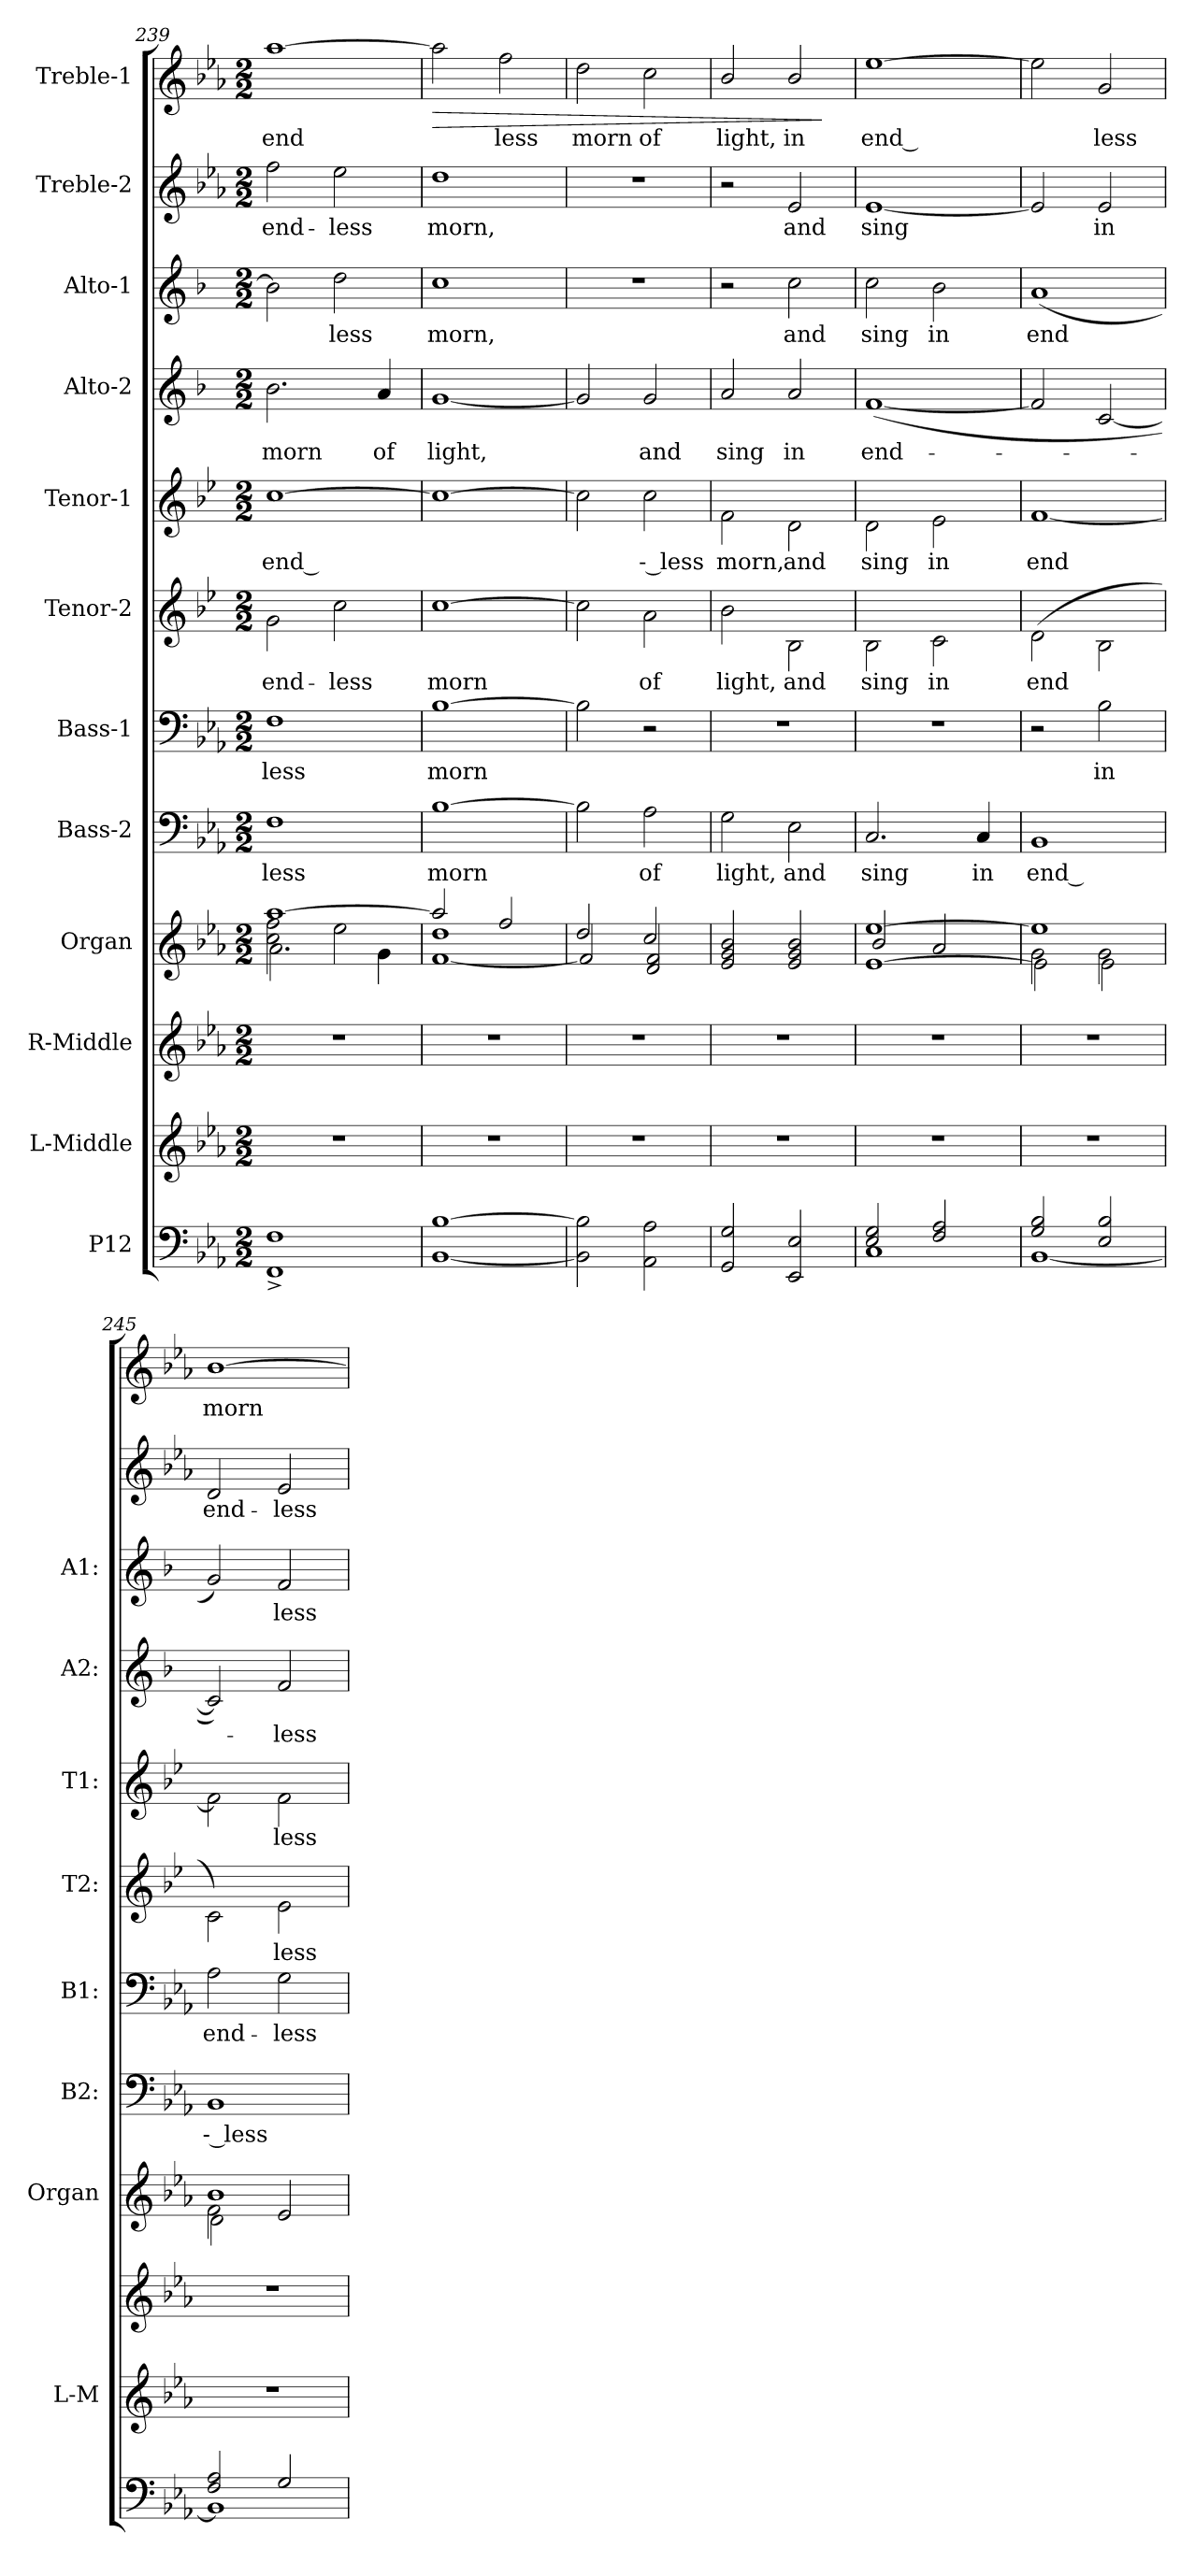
**kern	**kern	**kern	**kern	**kern	**text	**kern	**text	**kern	**text	**kern	**text	**kern	**text	**kern	**text	**kern	**text	**kern	**text	**dynam
*part12	*part11	*part10	*part9	*part8	*part8	*part7	*part7	*part6	*part6	*part5	*part5	*part4	*part4	*part3	*part3	*part2	*part2	*part1	*part1	*part1
*staff12	*staff11	*staff10	*staff9	*staff8	*staff8	*staff7	*staff7	*staff6	*staff6	*staff5	*staff5	*staff4	*staff4	*staff3	*staff3	*staff2	*staff2	*staff1	*staff1	*staff1
*I"P12	*I"L-Middle	*I"R-Middle	*I"Organ	*I"Bass-2	*	*I"Bass-1	*	*I"Tenor-2	*	*I"Tenor-1	*	*I"Alto-2	*	*I"Alto-1	*	*I"Treble-2	*	*I"Treble-1	*	*
*	*I'L-M	*	*I'Organ	*I'B2:	*	*I'B1:	*	*I'T2:	*	*I'T1:	*	*I'A2:	*	*I'A1:	*	*	*	*	*	*
*clefF4	*clefG2	*clefG2	*clefG2	*clefF4	*	*clefF4	*	*clefG2	*	*clefG2	*	*clefG2	*	*clefG2	*	*clefG2	*	*clefG2	*	*
*	*	*	*	*	*	*	*	*ITrd4c7	*	*ITrd4c7	*	*ITrd1c2	*	*ITrd1c2	*	*ITrd-7c-12	*	*ITrd-7c-12	*	*
*k[b-e-a-]	*k[b-e-a-]	*k[b-e-a-]	*k[b-e-a-]	*k[b-e-a-]	*	*k[b-e-a-]	*	*k[b-e-a-]	*	*k[b-e-a-]	*	*k[b-e-a-]	*	*k[b-e-a-]	*	*k[b-e-a-]	*	*k[b-e-a-]	*	*
*E-:	*E-:	*E-:	*E-:	*E-:	*	*E-:	*	*E-:	*	*E-:	*	*E-:	*	*E-:	*	*E-:	*	*E-:	*	*
*M2/2	*M2/2	*M2/2	*M2/2	*M2/2	*	*M2/2	*	*M2/2	*	*M2/2	*	*M2/2	*	*M2/2	*	*M2/2	*	*M2/2	*	*
=239	=239	=239	=239	=239	=239	=239	=239	=239	=239	=239	=239	=239	=239	=239	=239	=239	=239	=239	=239	=239
*	*	*	*^	*	*	*	*	*	*	*	*	*	*	*	*	*	*	*	*	*
*	*	*	*	*^	*	*	*	*	*	*	*	*	*	*	*	*	*	*	*	*	*
!	!	!	!	!	!	!	!LO:LY:b	!	!LO:LY:b	!	!LO:LY:b	!	!LO:LY:b	!	!LO:LY:b	!	!	!	!LO:LY:b	!	!LO:LY:b	!
1FF^ 1F^	1r	1r	2cc\ 2ff\	2.a-\	[1aa-	1F	-less	1F	-less	2c\	end-	[1f	end --	2.a-\	morn	2a-\]	.	2fff\	end-	[1aaa-	end-	.
!	!	!	!	!	!	!	!	!	!	!	!LO:LY:b	!	!	!	!	!	!LO:LY:b	!	!LO:LY:b	!	!	!
.	.	.	2ee-\	.	.	.	.	.	.	2f\	-less	.	.	.	.	2cc\	less	2eee-\	-less	.	.	.
!	!	!	!	!	!	!	!	!	!	!	!	!	!	!	!LO:LY:b	!	!	!	!	!	!	!
.	.	.	.	4g\	.	.	.	.	.	.	.	.	.	4g/	of	.	.	.	.	.	.	.
*	*	*	*	*v	*v	*	*	*	*	*	*	*	*	*	*	*	*	*	*	*	*	*
=240	=240	=240	=240	=240	=240	=240	=240	=240	=240	=240	=240	=240	=240	=240	=240	=240	=240	=240	=240	=240	=240
!	!	!	!	!	!	!LO:LY:b	!	!LO:LY:b	!	!LO:LY:b	!	!	!	!LO:LY:b	!	!LO:LY:b	!	!LO:LY:b	!	!LO:LY:b	!LO:HP:b
[1BB- [1B-	1r	1r	2aa-/]	[1f 1dd	[1B-	morn	[1B-	morn	[1f	morn	1f_	.	[1f	light,	1b-	morn,	1ddd	morn,	2aaa-\]	--	>
!	!	!	!	!	!	!	!	!	!	!	!	!	!	!	!	!	!	!	!	!LO:LY:b	!
.	.	.	2ff/	.	.	.	.	.	.	.	.	.	.	.	.	.	.	.	2fff\	- less	.
=241	=241	=241	=241	=241	=241	=241	=241	=241	=241	=241	=241	=241	=241	=241	=241	=241	=241	=241	=241	=241	=241
!	!	!	!	!	!	!	!	!	!	!	!	!	!	!	!	!	!	!	!	!LO:LY:b	!
2BB-\] 2B-\]	1r	1r	2dd/	2f/]	2B-\]	.	2B-\]	.	2f\]	.	2f\]	.	2f/]	.	1r	.	1r	.	2ddd\	morn	.
!	!	!	!	!	!	!LO:LY:b	!	!	!	!LO:LY:b	!	!LO:LY:b	!	!LO:LY:b	!	!	!	!	!	!LO:LY:b	!
2AA-\ 2A-\	.	.	2cc/	2d/ 2f/	2A-\	of	2r	.	2d\	of	2f\	-- less	2f/	and	.	.	.	.	2ccc\	of	.
!!LO:PB:g=z
=242	=242	=242	=242	=242	=242	=242	=242	=242	=242	=242	=242	=242	=242	=242	=242	=242	=242	=242	=242	=242	=242
!	!	!	!	!	!	!LO:LY:b	!	!	!	!LO:LY:b	!	!LO:LY:b	!	!LO:LY:b	!	!	!	!	!	!LO:LY:b	!
*	*	*	*v	*v	*	*	*	*	*	*	*	*	*	*	*	*	*	*	*	*	*
2GG/ 2G/	1r	1r	2e-/ 2g/ 2b-/	2G\	light,	1r	.	2e-\	light,	2B-\	morn,	2g/	sing	2r	.	2r	.	2bb-/	light,	.
!	!	!	!	!	!LO:LY:b	!	!	!	!LO:LY:b	!	!LO:LY:b	!	!LO:LY:b	!	!LO:LY:b	!	!LO:LY:b	!	!LO:LY:b	!
2EE-/ 2E-/	.	.	2e-/ 2g/ 2b-/	2E-\	and	.	.	2E-\	and	2G\	and	2g/	in	2b-\	and	2ee-/	and	2bb-/	in	.
.	.	.	.	.	.	.	.	.	.	.	.	.	.	.	.	.	.	.	.	]
=243	=243	=243	=243	=243	=243	=243	=243	=243	=243	=243	=243	=243	=243	=243	=243	=243	=243	=243	=243	=243
*^	*	*	*^	*	*	*	*	*	*	*	*	*	*	*	*	*	*	*	*	*
*	*	*	*	*	*^	*	*	*	*	*	*	*	*	*	*	*	*	*	*	*	*	*
!	!	!	!	!	!	!	!	!LO:LY:b	!	!	!	!LO:LY:b	!	!LO:LY:b	!	!LO:LY:b	!	!LO:LY:b	!	!LO:LY:b	!	!LO:LY:b	!
2E-/ 2G/	1C	1r	1r	[1ee-	2b-/	[1e-	2.C/	sing	1r	.	2E-\	sing	2G\	sing	(>[1e-	end-	2b-\	sing	[1ee-	sing	[1eee-	end --	.
!	!	!	!	!	!	!	!	!	!	!	!	!LO:LY:b	!	!LO:LY:b	!	!	!	!LO:LY:b	!	!	!	!	!
2F/ 2A-/	.	.	.	.	2a-/	.	.	.	.	.	2F\	in	2A-\	in	.	.	2a-\	in	.	.	.	.	.
!	!	!	!	!	!	!	!	!LO:LY:b	!	!	!	!	!	!	!	!	!	!	!	!	!	!	!
.	.	.	.	.	.	.	4C/	in	.	.	.	.	.	.	.	.	.	.	.	.	.	.	.
=244	=244	=244	=244	=244	=244	=244	=244	=244	=244	=244	=244	=244	=244	=244	=244	=244	=244	=244	=244	=244	=244	=244	=244
!	!	!	!	!	!	!	!	!LO:LY:b	!	!	!	!LO:LY:b	!	!LO:LY:b	!	!	!	!LO:LY:b	!	!	!	!	!
2G/ 2B-/	[1BB-	1r	1r	1ee-]	2g\	2e-\]	1BB-	end --	2r	.	(>2G\	end-	[1B-	end-	2e-/]	.	(<1g	end-	2ee-/]	.	2eee-\]	.	.
!	!	!	!	!	!	!	!	!	!	!LO:LY:b	!	!LO:LY:b	!	!	!	!	!	!	!	!LO:LY:b	!	!LO:LY:b	!
2E-/ 2B-/	.	.	.	.	2g\	2e-\	.	.	2B-\	in	2E-\	--	.	.	[2B-/	.	.	.	2ee-/	in	2gg/	- less	.
=245	=245	=245	=245	=245	=245	=245	=245	=245	=245	=245	=245	=245	=245	=245	=245	=245	=245	=245	=245	=245	=245	=245	=245
!	!	!	!	!	!	!	!	!LO:LY:b	!	!LO:LY:b	!	!LO:LY:b	!	!LO:LY:b	!	!	!	!LO:LY:b	!	!LO:LY:b	!	!LO:LY:b	!
2F/ 2A-/	1BB-]	1r	1r	1b-	2f\	2d\	1BB-	-- less	2A-\	end-	2F\)	-	2B-\]	-	2B-/])	.	2f/)	-	2dd/	end-	[1bb-	morn	.
!	!	!	!	!	!	!	!	!	!	!LO:LY:b	!	!LO:LY:b	!	!LO:LY:b	!	!LO:LY:b	!	!LO:LY:b	!	!LO:LY:b	!	!	!
2G/	.	.	.	.	2e-/	2ryy	.	.	2G\	-less	2A-\	less	2B-\	less	2e-/	-less	2e-/	less	2ee-/	-less	.	.	.
*v	*v	*	*	*v	*v	*v	*	*	*	*	*	*	*	*	*	*	*	*	*	*	*	*	*
=	=	=	=	=	=	=	=	=	=	=	=	=	=	=	=	=	=	=	=	=
*-	*-	*-	*-	*-	*-	*-	*-	*-	*-	*-	*-	*-	*-	*-	*-	*-	*-	*-	*-	*-
